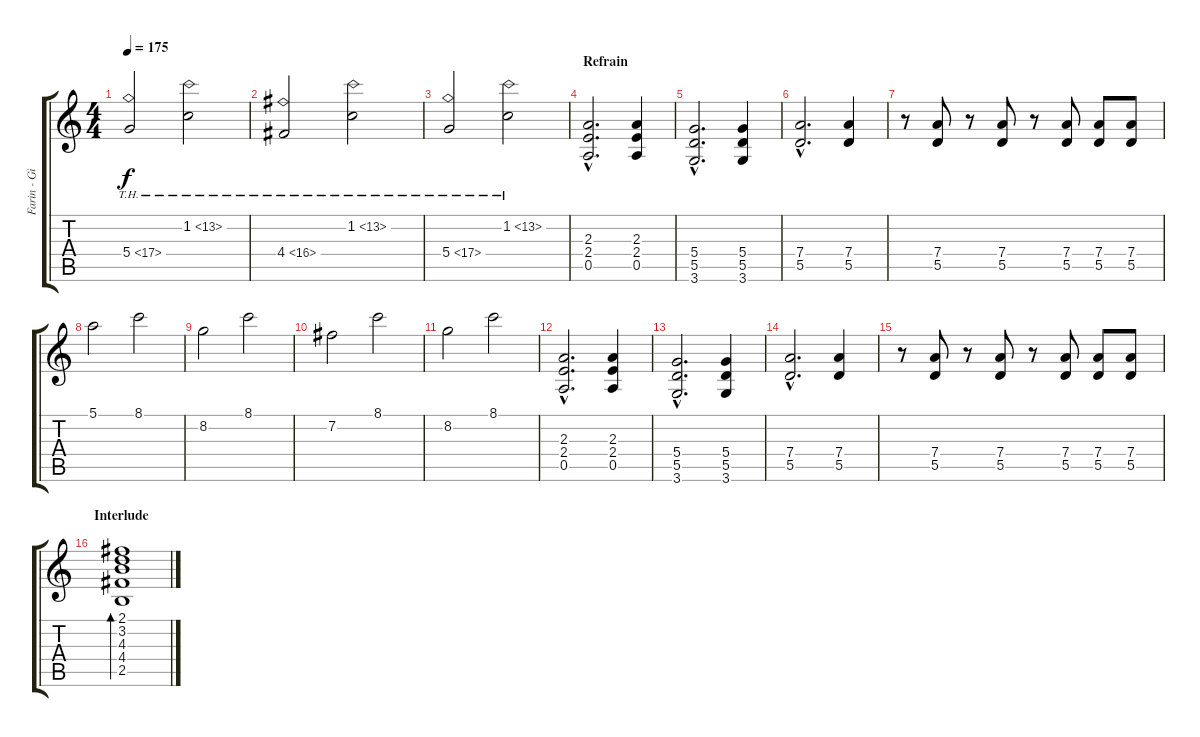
\track ("Farin - Gitarre II" "Farin - Gi") {instrument distortionguitar}
\staff {score tabs}
\tuning (E4 B3 G3 D3 A2 E2) {hide}
\ts (4 4)
\tempo 175
\clef g2
\ks c
5.4{th 12}.2{dy f} 1.2{th 12}.2 |
4.4{th 12}.2 1.2{th 12}.2 |
5.4{th 12}.2 1.2{th 12}.2 |
\section ("" "Refrain")
(2.3{hac} 2.4{hac} 0.5{hac}).2{d} (2.3 2.4 0.5).4 |
(5.4{hac} 5.5{hac} 3.6{hac}).2{d} (5.4 5.5 3.6).4 |
(7.4{hac} 5.5{hac}).2{d} (7.4 5.5).4 |
r.8 (7.4 5.5).8 r.8 (7.4 5.5).8 r.8 (7.4 5.5).8 (7.4 5.5).8 (7.4 5.5).8 |
5.1.2 8.1.2 |
8.2.2 8.1.2 |
7.2.2 8.1.2 |
8.2.2 8.1.2 |
(2.3{hac} 2.4{hac} 0.5{hac}).2{d} (2.3 2.4 0.5).4 |
(5.4{hac} 5.5{hac} 3.6{hac}).2{d} (5.4 5.5 3.6).4 |
(7.4{hac} 5.5{hac}).2{d} (7.4 5.5).4 |
r.8 (7.4 5.5).8 r.8 (7.4 5.5).8 r.8 (7.4 5.5).8 (7.4 5.5).8 (7.4 5.5).8 |
\section ("" "Interlude")
(2.1 3.2 4.3 4.4 2.5).1{bd 240 volume 10 instrument electricguitarclean}
